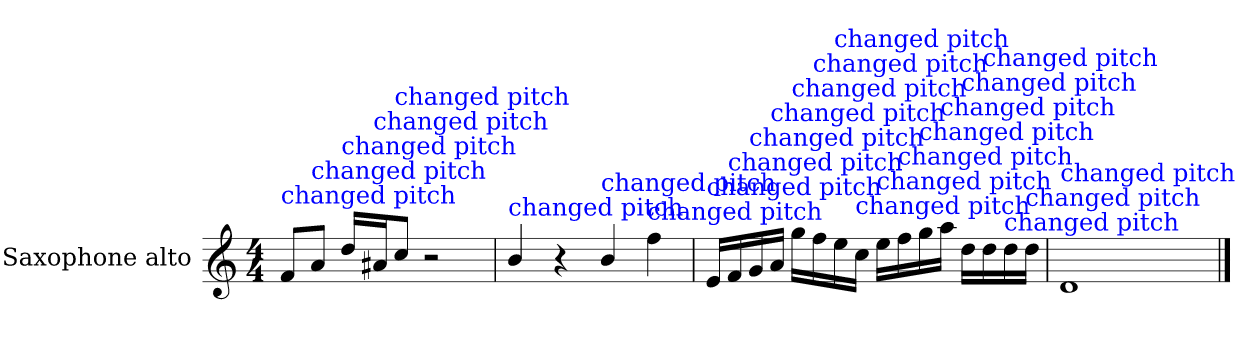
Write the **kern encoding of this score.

**kern
*part1
*staff1
*I"Saxophone alto
*I'Sax. A.
*clefG2
*ITrd5c9
*k[b-e-a-]
*M4/4
=1
!LO:TX:color=#0000FF:t=changed pitch
8A-i/L
!LO:TX:color=#0000FF:t=changed pitch
8ci/J
!LO:TX:color=#0000FF:t=changed pitch
16fi/LL
!LO:TX:color=#0000FF:t=changed pitch
16c#Xi/J
!LO:TX:color=#0000FF:t=changed pitch
8e-i/J
2r
=2
!LO:TX:color=#0000FF:t=changed pitch
4di/
4r
!LO:TX:color=#0000FF:t=changed pitch
4di/
!LO:TX:color=#0000FF:t=changed pitch
4a-i\
=3
!LO:TX:color=#0000FF:t=changed pitch
16Gi/LL
!LO:TX:color=#0000FF:t=changed pitch
16A-i/
!LO:TX:color=#0000FF:t=changed pitch
16B-i/
!LO:TX:color=#0000FF:t=changed pitch
16ci/JJ
!LO:TX:color=#0000FF:t=changed pitch
16b-i\LL
!LO:TX:color=#0000FF:t=changed pitch
16a-i\
!LO:TX:color=#0000FF:t=changed pitch
16gi\
!LO:TX:color=#0000FF:t=changed pitch
16e-i\JJ
!LO:TX:color=#0000FF:t=changed pitch
16gi\LL
!LO:TX:color=#0000FF:t=changed pitch
16a-i\
!LO:TX:color=#0000FF:t=changed pitch
16b-i\
!LO:TX:color=#0000FF:t=changed pitch
16cci\JJ
!LO:TX:color=#0000FF:t=changed pitch
16fi\LL
!LO:TX:color=#0000FF:t=changed pitch
16fi\
!LO:TX:color=#0000FF:t=changed pitch
16fi\
!LO:TX:color=#0000FF:t=changed pitch
16fi\JJ
=4
!LO:TX:color=#0000FF:t=changed pitch
1Fi
==
*-
